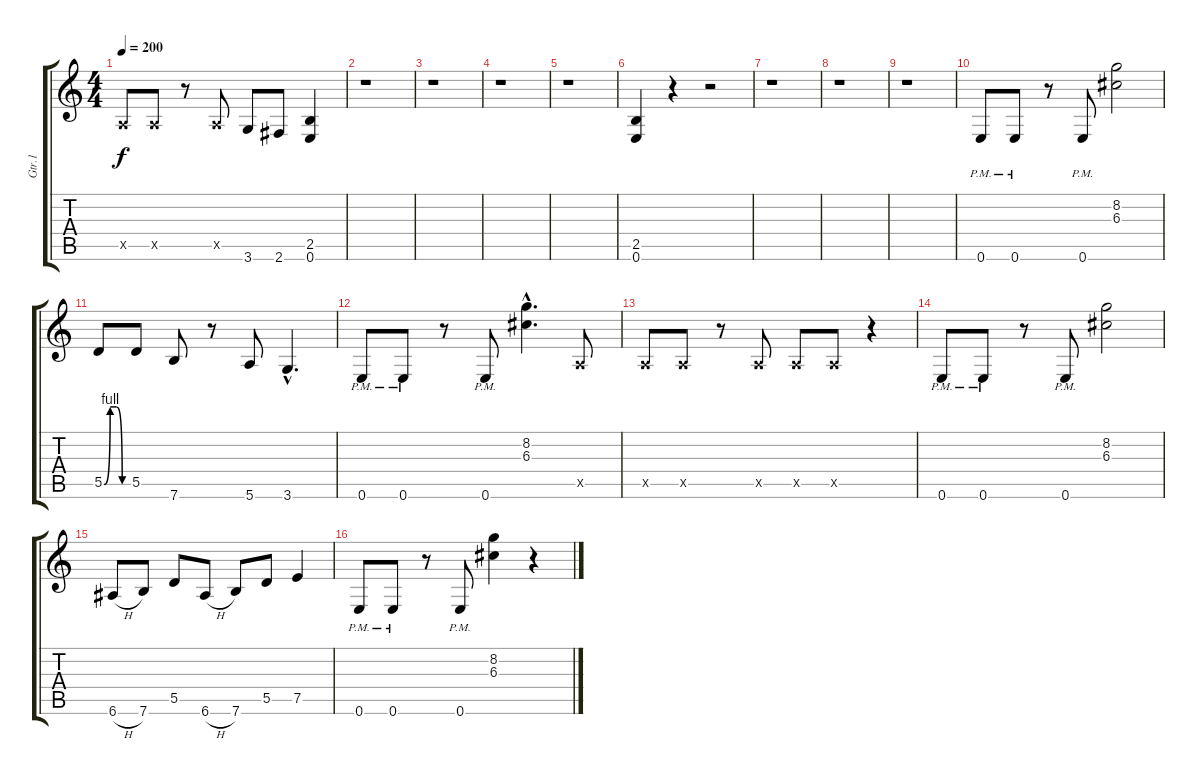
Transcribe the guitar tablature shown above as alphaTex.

\track ("Gtr.1" "Gtr.1") {instrument distortionguitar}
\staff {score tabs}
\tuning (E4 B3 G3 D3 A2 E2) {hide}
\ts (4 4)
\tempo 200
\clef g2
\ks c
0.5{x}.8{dy f} 0.5{x}.8 r.8 0.5{x}.8 3.6.8 2.6.8 (2.5 0.6).4 |
r.1 |
r.1 |
r.1 |
r.1 |
(2.5 0.6).4 r.4 r.2 |
r.1 |
r.1 |
r.1 |
0.6{pm}.8 0.6{pm}.8 r.8 0.6{pm}.8 (8.2 6.3).2 |
5.5{be (custom 0 0 15 4 30 4 45 0 60 0)}.8 5.5.8 7.6.8 r.8 5.6.8 3.6{hac}.4{d} |
0.6{pm}.8 0.6{pm}.8 r.8 0.6{pm}.8 (8.2{hac} 6.3{hac}).4{d} 0.5{x}.8 |
0.5{x}.8 0.5{x}.8 r.8 0.5{x}.8 0.5{x}.8 0.5{x}.8 r.4 |
0.6{pm}.8 0.6{pm}.8 r.8 0.6{pm}.8 (8.2 6.3).2 |
6.6{h}.8 7.6.8 5.5.8 6.6{h}.8 7.6.8 5.5.8 7.5.4 |
0.6{pm}.8 0.6{pm}.8 r.8 0.6{pm}.8 (8.2 6.3).4 r.4
